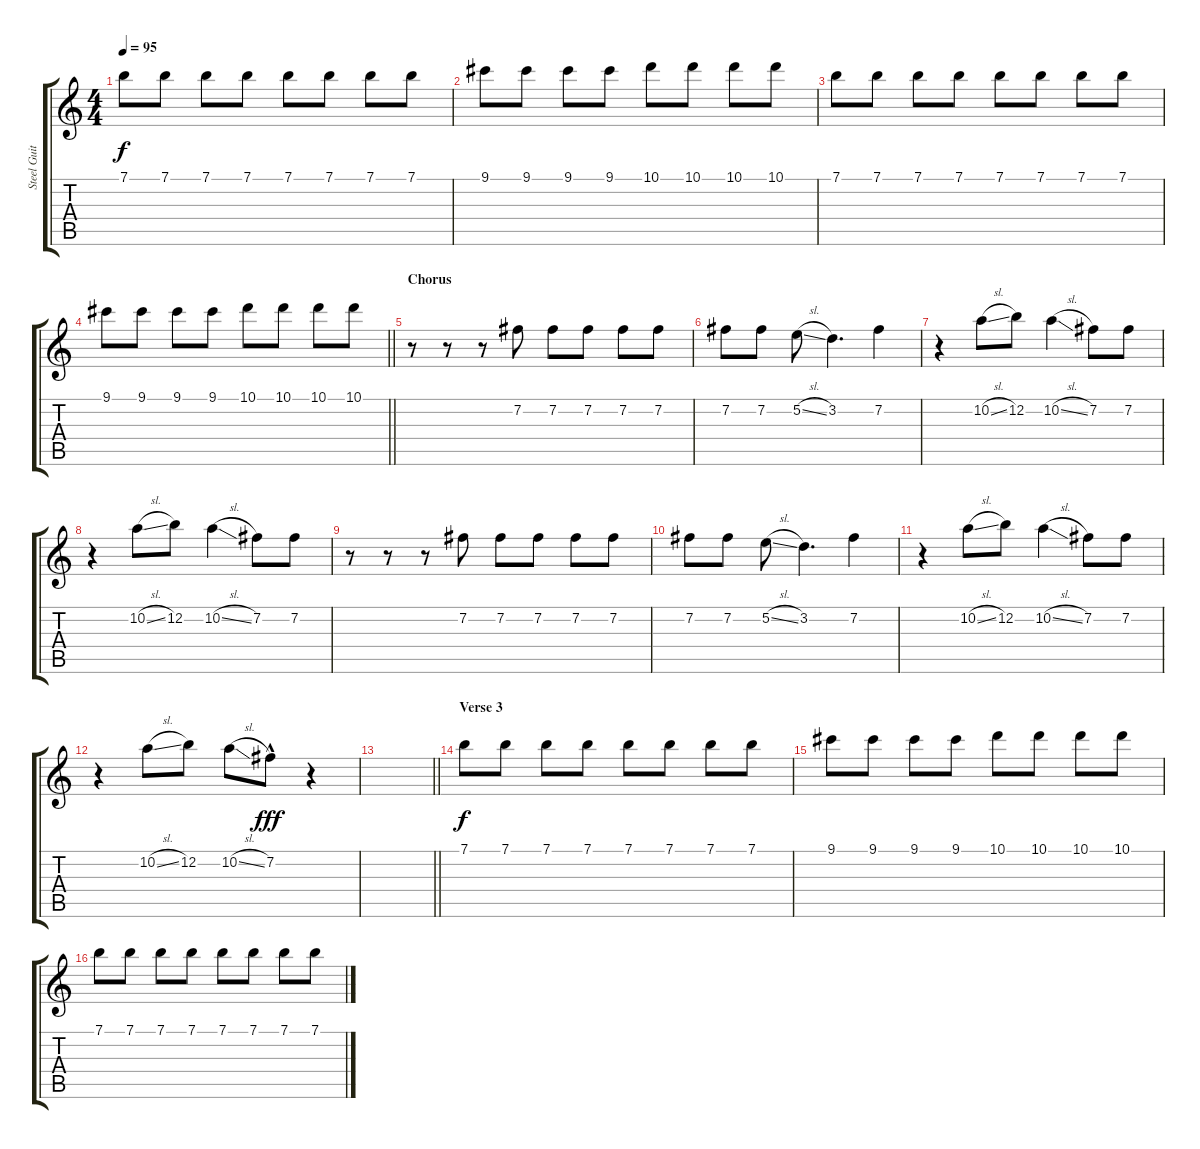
\track ("Steel Guitar" "Steel Guit") {instrument acousticguitarsteel}
\staff {score tabs}
\tuning (E4 B3 G3 D3 A2 E2) {hide}
\ts (4 4)
\tempo 95
\clef g2
\ks c
7.1.8{dy f} 7.1.8 7.1.8 7.1.8 7.1.8 7.1.8 7.1.8 7.1.8 |
9.1.8 9.1.8 9.1.8 9.1.8 10.1.8 10.1.8 10.1.8 10.1.8 |
7.1.8 7.1.8 7.1.8 7.1.8 7.1.8 7.1.8 7.1.8 7.1.8 |
\barLineRight lightlight
9.1.8 9.1.8 9.1.8 9.1.8 10.1.8 10.1.8 10.1.8 10.1.8 |
\section ("" "Chorus")
r.8 r.8 r.8 7.2.8{volume 14} 7.2.8 7.2.8 7.2.8 7.2.8 |
7.2.8 7.2.8 5.2{sl}.8 3.2.4{d} 7.2.4 |
r.4 10.2{sl}.8 12.2.8 10.2{sl}.4 7.2.8 7.2.8 |
r.4 10.2{sl}.8 12.2.8 10.2{sl}.4 7.2.8 7.2.8 |
r.8 r.8 r.8 7.2.8{volume 14} 7.2.8 7.2.8 7.2.8 7.2.8 |
7.2.8 7.2.8 5.2{sl}.8 3.2.4{d} 7.2.4 |
r.4 10.2{sl}.8 12.2.8 10.2{sl}.4 7.2.8 7.2.8 |
r.4 10.2{sl}.8 12.2.8 10.2{sl}.8 7.2{hac}.8{dy fff} r.4 |
\barLineRight lightlight
|
\section ("" "Verse 3")
7.1.8{dy f} 7.1.8 7.1.8 7.1.8 7.1.8 7.1.8 7.1.8 7.1.8 |
9.1.8 9.1.8 9.1.8 9.1.8 10.1.8 10.1.8 10.1.8 10.1.8 |
7.1.8 7.1.8 7.1.8 7.1.8 7.1.8 7.1.8 7.1.8 7.1.8
